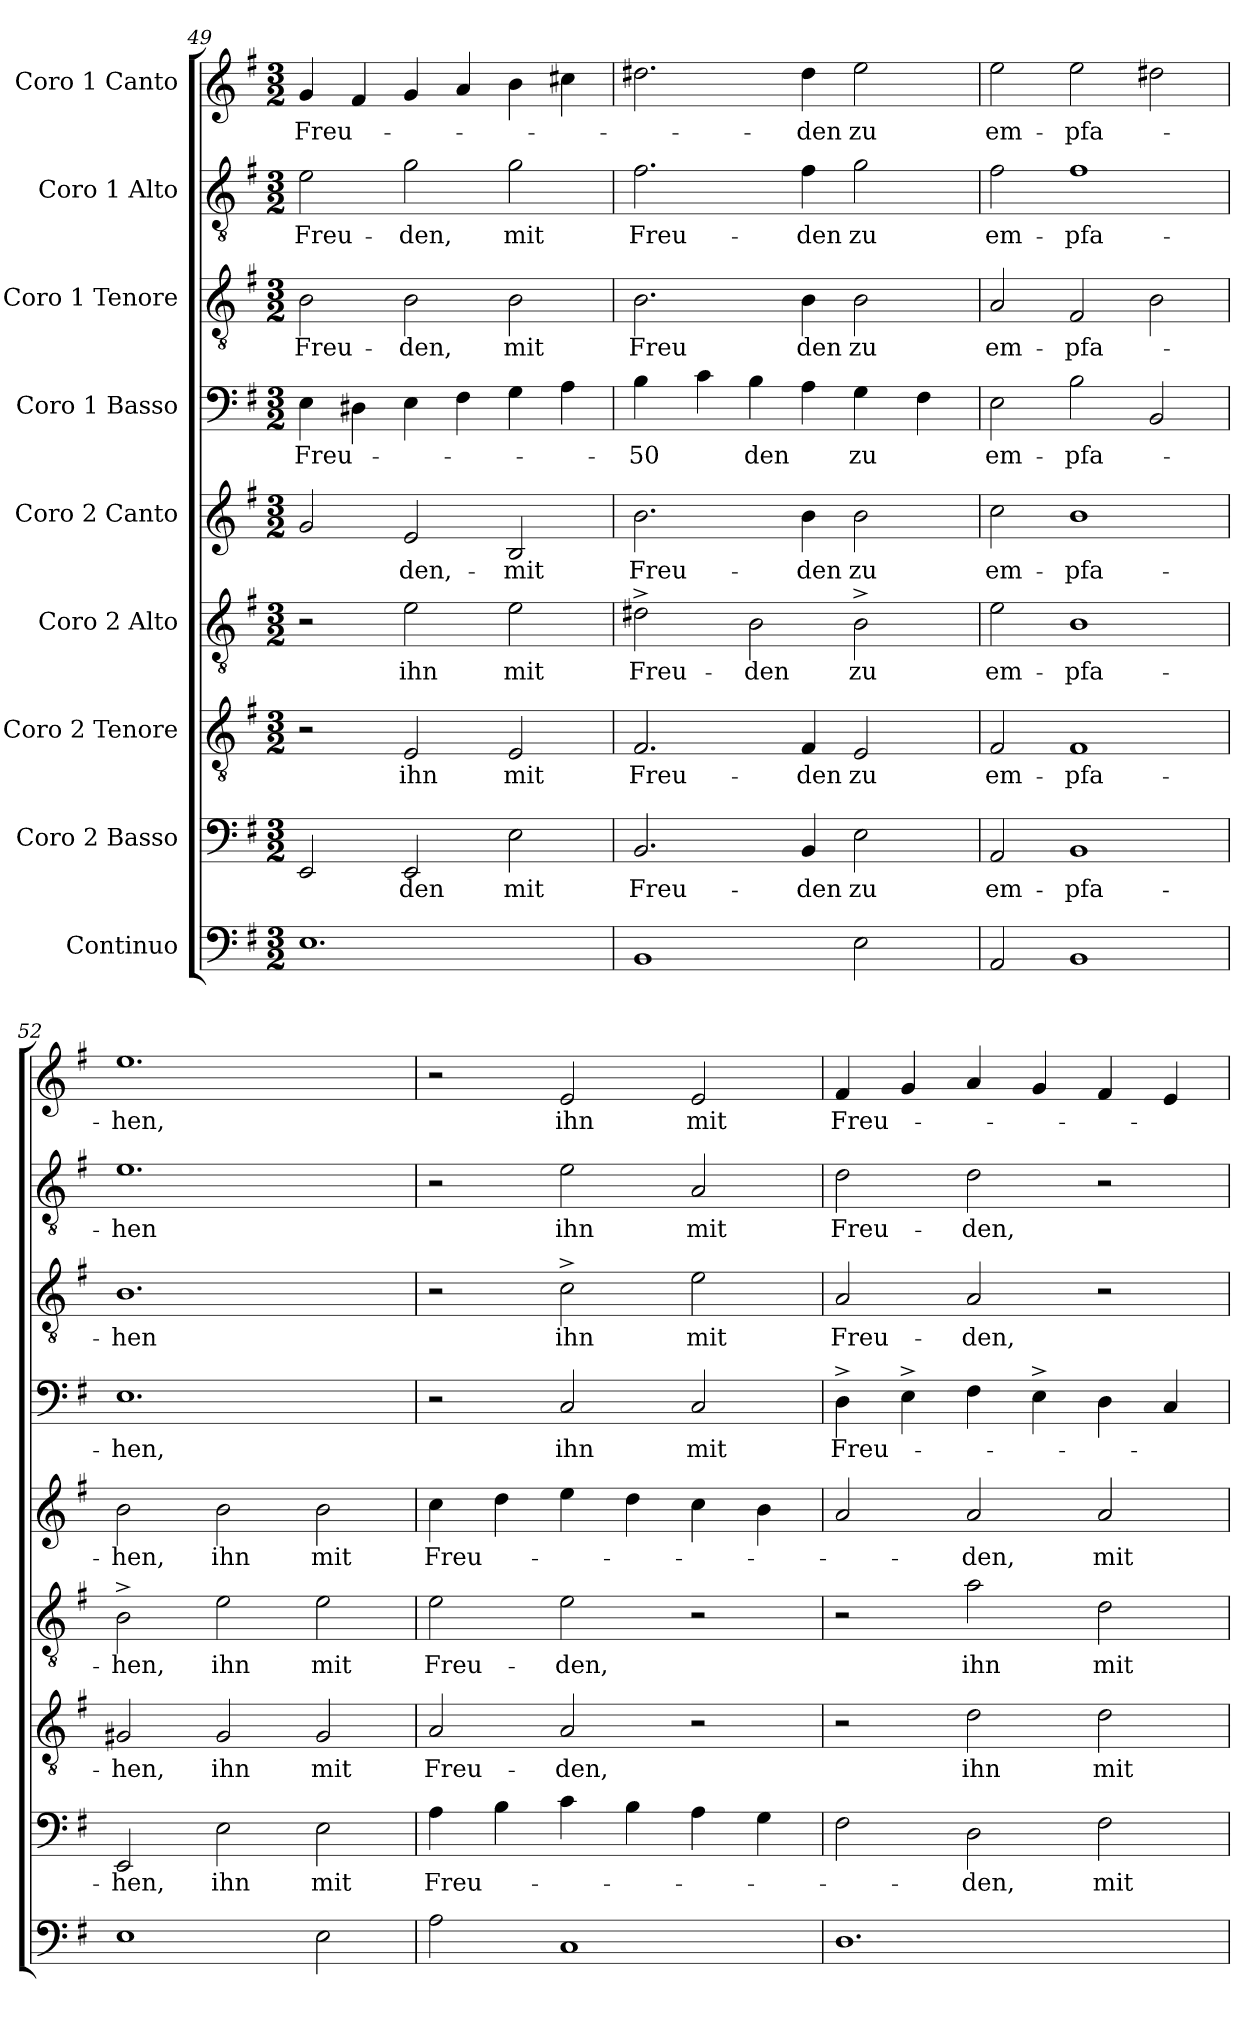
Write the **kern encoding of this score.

**kern	**kern	**text	**kern	**text	**kern	**text	**kern	**text	**kern	**text	**kern	**text	**kern	**text	**kern	**text
*part9	*part8	*part8	*part7	*part7	*part6	*part6	*part5	*part5	*part4	*part4	*part3	*part3	*part2	*part2	*part1	*part1
*staff9	*staff8	*staff8	*staff7	*staff7	*staff6	*staff6	*staff5	*staff5	*staff4	*staff4	*staff3	*staff3	*staff2	*staff2	*staff1	*staff1
*I"Continuo	*I"Coro 2  Basso	*	*I"Coro 2  Tenore	*	*I"Coro 2  Alto	*	*I"Coro 2  Canto	*	*I"Coro 1  Basso	*	*I"Coro 1  Tenore	*	*I"Coro 1  Alto	*	*I"Coro 1  Canto	*
*clefF4	*clefF4	*	*clefGv2	*	*clefGv2	*	*clefG2	*	*clefF4	*	*clefGv2	*	*clefGv2	*	*clefG2	*
*k[f#]	*k[f#]	*	*k[f#]	*	*k[f#]	*	*k[f#]	*	*k[f#]	*	*k[f#]	*	*k[f#]	*	*k[f#]	*
*G:	*G:	*	*G:	*	*G:	*	*G:	*	*G:	*	*G:	*	*G:	*	*G:	*
*M3/2	*M3/2	*	*M3/2	*	*M3/2	*	*M3/2	*	*M3/2	*	*M3/2	*	*M3/2	*	*M3/2	*
=49	=49	=49	=49	=49	=49	=49	=49	=49	=49	=49	=49	=49	=49	=49	=49	=49
!	!	!	!	!	!	!	!	!	!	!LO:LY:b:cj	!	!LO:LY:b:cj	!	!LO:LY:b:cj	!	!LO:LY:b:cj
1.E	2EE/	.	2r	.	2r	.	2g/	.	4E\	Freu-	2B\	Freu-	2e\	Freu-	4g/	Freu-
.	.	.	.	.	.	.	.	.	4D#X\	.	.	.	.	.	4f#/	.
!	!	!LO:LY:b:cj	!	!LO:LY:b:cj	!	!LO:LY:b:cj	!	!LO:LY:b:cj	!	!	!	!LO:LY:b:cj	!	!LO:LY:b:cj	!	!
.	2EE/	-den	2E/	ihn	2e\	ihn	2e/	-den,-	4E\	.	2B\	-den,	2g\	-den,	4g/	.
.	.	.	.	.	.	.	.	.	4F#\	.	.	.	.	.	4a/	.
!	!	!LO:LY:b:cj	!	!LO:LY:b:cj	!	!LO:LY:b:cj	!	!LO:LY:b:cj	!	!	!	!LO:LY:b:cj	!	!LO:LY:b:cj	!	!
.	2E\	mit	2E/	mit	2e\	mit	2B/	-mit	4G\	.	2B\	mit	2g\	mit	4b\	.
.	.	.	.	.	.	.	.	.	4A\	.	.	.	.	.	4cc#X\	.
!!LO:PB:g=z
=50	=50	=50	=50	=50	=50	=50	=50	=50	=50	=50	=50	=50	=50	=50	=50	=50
!	!	!LO:LY:b:cj	!	!LO:LY:b:cj	!	!LO:LY:b:cj	!	!LO:LY:b:cj	!	!LO:LY:b:rj	!	!LO:LY:b:cj	!	!LO:LY:b:cj	!	!
*	*	*	*	*	*	*	*	*	*^	*	*	*	*	*	*	*
1BB	2.BB/	Freu-	2.F#/	Freu-	2d#X^<\	Freu-	2.b\	Freu-	4B\	8..ryy	-50	2.B\	Freu	2.f#\	Freu-	2.dd#X\	.
.	.	.	.	.	.	.	.	.	.	1ryy	.	.	.	.	.	.	.
.	.	.	.	.	.	.	.	.	4c\	.	.	.	.	.	.	.	.
!	!	!	!	!	!	!LO:LY:b:cj	!	!	!	!	!LO:LY:b:cj	!	!	!	!	!	!
.	.	.	.	.	2B\	-den	.	.	4B\	.	den	.	.	.	.	.	.
!	!	!LO:LY:b:cj	!	!LO:LY:b:cj	!	!	!	!LO:LY:b:cj	!	!	!	!	!LO:LY:b:cj	!	!LO:LY:b:cj	!	!LO:LY:b:cj
.	4BB/	-den	4F#/	-den	.	.	4b\	-den	4A\	.	.	4B\	den	4f#\	-den	4dd#\	-den
!	!	!LO:LY:b:cj	!	!LO:LY:b:cj	!	!LO:LY:b:cj	!	!LO:LY:b:cj	!	!	!LO:LY:b:cj	!	!LO:LY:b:cj	!	!LO:LY:b:cj	!	!LO:LY:b:cj
2E\	2E\	zu	2E/	zu	2B^<\	zu	2b\	zu	4G\	.	zu	2B\	zu	2g\	zu	2ee\	zu
.	.	.	.	.	.	.	.	.	.	4ryy	.	.	.	.	.	.	.
.	.	.	.	.	.	.	.	.	4F#\	.	.	.	.	.	.	.	.
.	.	.	.	.	.	.	.	.	.	32ryy	.	.	.	.	.	.	.
=51	=51	=51	=51	=51	=51	=51	=51	=51	=51	=51	=51	=51	=51	=51	=51	=51	=51
!	!	!LO:LY:b:cj	!	!LO:LY:b:cj	!	!LO:LY:b:cj	!	!LO:LY:b:cj	!	!	!LO:LY:b:cj	!	!LO:LY:b:cj	!	!LO:LY:b:cj	!	!LO:LY:b:cj
*	*	*	*	*	*	*	*	*	*v	*v	*	*	*	*	*	*	*
2AA/	2AA/	em-	2F#/	em-	2e\	em-	2cc\	em-	2E\	em-	2A/	em-	2f#\	em-	2ee\	em-
!	!	!LO:LY:b:cj	!	!LO:LY:b:cj	!	!LO:LY:b:cj	!	!LO:LY:b:cj	!	!LO:LY:b:cj	!	!LO:LY:b:cj	!	!LO:LY:b:cj	!	!LO:LY:b:cj
1BB	1BB	-pfa-	1F#	-pfa-	1B	-pfa-	1b	-pfa-	2B\	-pfa-	2F#/	-pfa-	1f#	-pfa-	2ee\	-pfa-
.	.	.	.	.	.	.	.	.	2BB/	.	2B\	.	.	.	2dd#X\	.
=52	=52	=52	=52	=52	=52	=52	=52	=52	=52	=52	=52	=52	=52	=52	=52	=52
!	!	!LO:LY:b:cj	!	!LO:LY:b:cj	!	!LO:LY:b:cj	!	!LO:LY:b:cj	!	!LO:LY:b:cj	!	!LO:LY:b:cj	!	!LO:LY:b:cj	!	!LO:LY:b:cj
1E	2EE/	-hen,	2G#X/	-hen,	2B^<\	-hen,	2b\	-hen,	1.E	-hen,	1.B	-hen	1.e	-hen	1.ee	-hen,
!	!	!LO:LY:b:cj	!	!LO:LY:b:cj	!	!LO:LY:b:cj	!	!LO:LY:b:cj	!	!	!	!	!	!	!	!
.	2E\	ihn	2G#/	ihn	2e\	ihn	2b\	ihn	.	.	.	.	.	.	.	.
!	!	!LO:LY:b:cj	!	!LO:LY:b:cj	!	!LO:LY:b:cj	!	!LO:LY:b:cj	!	!	!	!	!	!	!	!
2E\	2E\	mit	2G#/	mit	2e\	mit	2b\	mit	.	.	.	.	.	.	.	.
=53	=53	=53	=53	=53	=53	=53	=53	=53	=53	=53	=53	=53	=53	=53	=53	=53
!	!	!LO:LY:b:cj	!	!LO:LY:b:cj	!	!LO:LY:b:cj	!	!LO:LY:b:cj	!	!	!	!	!	!	!	!
2A\	4A\	Freu-	2A/	Freu-	2e\	Freu-	4cc\	Freu-	2r	.	2r	.	2r	.	2r	.
.	4B\	.	.	.	.	.	4dd\	.	.	.	.	.	.	.	.	.
!	!	!	!	!LO:LY:b:cj	!	!LO:LY:b:cj	!	!	!	!LO:LY:b:cj	!	!LO:LY:b:cj	!	!LO:LY:b:cj	!	!LO:LY:b:cj
1C	4c\	.	2A/	-den,	2e\	-den,	4ee\	.	2C/	ihn	2c^<\	ihn	2e\	ihn	2e/	ihn
.	4B\	.	.	.	.	.	4dd\	.	.	.	.	.	.	.	.	.
!	!	!	!	!	!	!	!	!	!	!LO:LY:b:cj	!	!LO:LY:b:cj	!	!LO:LY:b:cj	!	!LO:LY:b:cj
.	4A\	.	2r	.	2r	.	4cc\	.	2C/	mit	2e\	mit	2A/	mit	2e/	mit
.	4G\	.	.	.	.	.	4b\	.	.	.	.	.	.	.	.	.
=54	=54	=54	=54	=54	=54	=54	=54	=54	=54	=54	=54	=54	=54	=54	=54	=54
!	!	!	!	!	!	!	!	!	!	!LO:LY:b:cj	!	!LO:LY:b:cj	!	!LO:LY:b:cj	!	!LO:LY:b:cj
1.D	2F#\	.	2r	.	2r	.	2a/	.	4D^<\	Freu-	2A/	Freu-	2d\	Freu-	4f#/	Freu-
.	.	.	.	.	.	.	.	.	4E^<\	.	.	.	.	.	4g/	.
!	!	!LO:LY:b:cj	!	!LO:LY:b:cj	!	!LO:LY:b:cj	!	!LO:LY:b:cj	!	!	!	!LO:LY:b:cj	!	!LO:LY:b:cj	!	!
.	2D\	-den,	2d\	ihn	2a\	ihn	2a/	-den,	4F#\	.	2A/	-den,	2d\	-den,	4a/	.
.	.	.	.	.	.	.	.	.	4E^<\	.	.	.	.	.	4g/	.
!	!	!LO:LY:b:cj	!	!LO:LY:b:cj	!	!LO:LY:b:cj	!	!LO:LY:b:cj	!	!	!	!	!	!	!	!
.	2F#\	mit	2d\	mit	2d\	mit	2a/	mit	4D\	.	2r	.	2r	.	4f#/	.
.	.	.	.	.	.	.	.	.	4C/	.	.	.	.	.	4e/	.
=	=	=	=	=	=	=	=	=	=	=	=	=	=	=	=	=
*-	*-	*-	*-	*-	*-	*-	*-	*-	*-	*-	*-	*-	*-	*-	*-	*-
